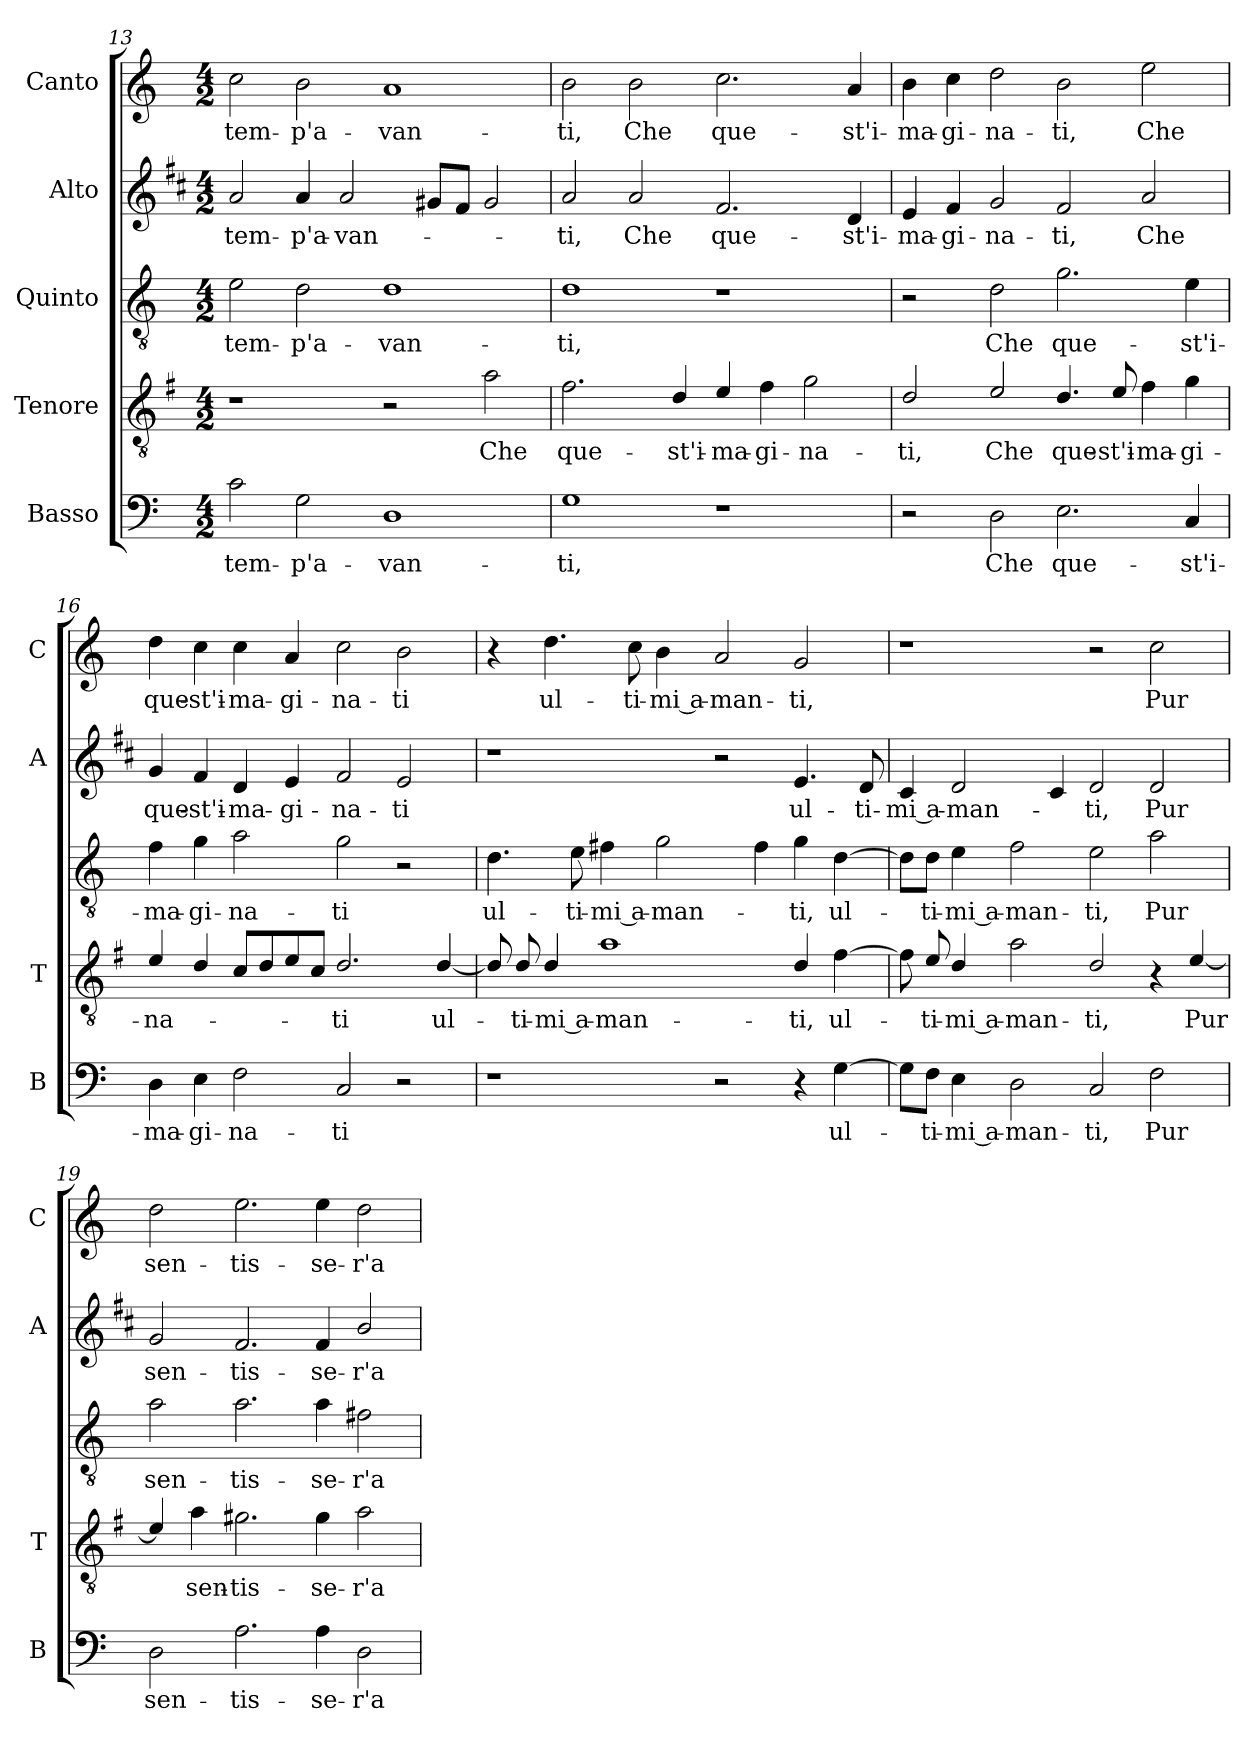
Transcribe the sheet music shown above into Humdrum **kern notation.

**kern	**text	**kern	**text	**kern	**text	**kern	**text	**kern	**text
*part5	*part5	*part4	*part4	*part3	*part3	*part2	*part2	*part1	*part1
*staff5	*staff5	*staff4	*staff4	*staff3	*staff3	*staff2	*staff2	*staff1	*staff1
*I"Basso	*	*I"Tenore	*	*I"Quinto	*	*I"Alto	*	*I"Canto	*
*I'B	*	*I'T	*	*	*	*I'A	*	*I'C	*
!!LO:LB:g=z
*clefF4	*	*clefGv2	*	*clefGv2	*	*clefG2	*	*clefG2	*
*	*	*ITrd4c7	*	*	*	*ITrd1c2	*	*	*
*k[]	*	*k[]	*	*k[]	*	*k[]	*	*k[]	*
*C:	*	*C:	*	*C:	*	*C:	*	*C:	*
*M4/2	*	*M4/2	*	*M4/2	*	*M4/2	*	*M4/2	*
=13	=13	=13	=13	=13	=13	=13	=13	=13	=13
!	!LO:LY:b	!	!	!	!LO:LY:b	!	!LO:LY:b	!	!LO:LY:b
2c\	tem-	1r	.	2e\	tem-	2g/	tem-	2cc\	tem-
!	!LO:LY:b	!	!	!	!LO:LY:b	!	!LO:LY:b	!	!LO:LY:b
2G\	-p'a-	.	.	2d\	-p'a-	4g/	-p'a-	2b\	-p'a-
!	!	!	!	!	!	!	!LO:LY:b	!	!
.	.	.	.	.	.	2g/	-van-	.	.
!	!LO:LY:b	!	!	!	!LO:LY:b	!	!	!	!LO:LY:b
1D	-van-	2r	.	1d	-van-	.	.	1a	-van-
.	.	.	.	.	.	8f#X/L	.	.	.
.	.	.	.	.	.	8e/J	.	.	.
!	!	!	!LO:LY:b	!	!	!	!	!	!
.	.	2d\	Che	.	.	2f#/	.	.	.
=14	=14	=14	=14	=14	=14	=14	=14	=14	=14
!	!LO:LY:b	!	!LO:LY:b	!	!LO:LY:b	!	!LO:LY:b	!	!LO:LY:b
1G	-ti,	2.B\	que-	1d	-ti,	2g/	-ti,	2b\	-ti,
!	!	!	!	!	!	!	!LO:LY:b	!	!LO:LY:b
.	.	.	.	.	.	2g/	Che	2b\	Che
!	!	!	!LO:LY:b	!	!	!	!	!	!
.	.	4G/	-st'i-	.	.	.	.	.	.
!	!	!	!LO:LY:b	!	!	!	!LO:LY:b	!	!LO:LY:b
1r	.	4A/	-ma-	1r	.	2.e/	que-	2.cc\	que-
!	!	!	!LO:LY:b	!	!	!	!	!	!
.	.	4B\	-gi-	.	.	.	.	.	.
!	!	!	!LO:LY:b	!	!	!	!	!	!
.	.	2c\	-na-	.	.	.	.	.	.
!	!	!	!	!	!	!	!LO:LY:b	!	!LO:LY:b
.	.	.	.	.	.	4c/	-st'i-	4a/	-st'i-
=15	=15	=15	=15	=15	=15	=15	=15	=15	=15
!	!	!	!LO:LY:b	!	!	!	!LO:LY:b	!	!LO:LY:b
2r	.	2G/	-ti,	2r	.	4d/	-ma-	4b\	-ma-
!	!	!	!	!	!	!	!LO:LY:b	!	!LO:LY:b
.	.	.	.	.	.	4e/	-gi-	4cc\	-gi-
!	!LO:LY:b	!	!LO:LY:b	!	!LO:LY:b	!	!LO:LY:b	!	!LO:LY:b
2D\	Che	2A/	Che	2d\	Che	2f/	-na-	2dd\	-na-
!	!LO:LY:b	!	!LO:LY:b	!	!LO:LY:b	!	!LO:LY:b	!	!LO:LY:b
2.E\	que-	4.G/	que-	2.g\	que-	2e/	-ti,	2b\	-ti,
!	!	!	!LO:LY:b	!	!	!	!	!	!
.	.	8A/	-st'i-	.	.	.	.	.	.
!	!	!	!LO:LY:b	!	!	!	!LO:LY:b	!	!LO:LY:b
.	.	4B\	-ma-	.	.	2g/	Che	2ee\	Che
!	!LO:LY:b	!	!LO:LY:b	!	!LO:LY:b	!	!	!	!
4C/	-st'i-	4c\	-gi-	4e\	-st'i-	.	.	.	.
=16	=16	=16	=16	=16	=16	=16	=16	=16	=16
!	!LO:LY:b	!	!LO:LY:b	!	!LO:LY:b	!	!LO:LY:b	!	!LO:LY:b
4D\	-ma-	4A/	-na-	4f\	-ma-	4f/	que-	4dd\	que-
!	!LO:LY:b	!	!	!	!LO:LY:b	!	!LO:LY:b	!	!LO:LY:b
4E\	-gi-	4G/	.	4g\	-gi-	4e/	-st'i-	4cc\	-st'i-
!	!LO:LY:b	!	!	!	!LO:LY:b	!	!LO:LY:b	!	!LO:LY:b
2F\	-na-	8F/L	.	2a\	-na-	4c/	-ma-	4cc\	-ma-
.	.	8G/	.	.	.	.	.	.	.
!	!	!	!	!	!	!	!LO:LY:b	!	!LO:LY:b
.	.	8A/	.	.	.	4d/	-gi-	4a/	-gi-
.	.	8F/J	.	.	.	.	.	.	.
!	!LO:LY:b	!	!LO:LY:b	!	!LO:LY:b	!	!LO:LY:b	!	!LO:LY:b
2C/	-ti	2.G/	-ti	2g\	-ti	2e/	-na-	2cc\	-na-
!	!	!	!	!	!	!	!LO:LY:b	!	!LO:LY:b
2r	.	.	.	2r	.	2d/	-ti	2b\	-ti
!	!	!	!LO:LY:b	!	!	!	!	!	!
.	.	[4G/	ul-	.	.	.	.	.	.
!!LO:LB:g=z
=17	=17	=17	=17	=17	=17	=17	=17	=17	=17
!	!	!	!	!	!LO:LY:b	!	!	!	!
1r	.	8G/]	.	4.d\	ul-	1r	.	4r	.
!	!	!	!LO:LY:b	!	!	!	!	!	!
.	.	8G/	-ti-	.	.	.	.	.	.
!	!	!	!LO:LY:b	!	!	!	!	!	!LO:LY:b
.	.	4G/	-mi a-	.	.	.	.	4.dd\	ul-
!	!	!	!	!	!LO:LY:b	!	!	!	!
.	.	.	.	8e\	-ti-	.	.	.	.
!	!	!	!LO:LY:b	!	!LO:LY:b	!	!	!	!
.	.	1d	-man-	4f#X\	-mi a-	.	.	.	.
!	!	!	!	!	!	!	!	!	!LO:LY:b
.	.	.	.	.	.	.	.	8cc\	-ti-
!	!	!	!	!	!LO:LY:b	!	!	!	!LO:LY:b
.	.	.	.	2g\	-man-	.	.	4b\	-mi a-
!	!	!	!	!	!	!	!	!	!LO:LY:b
2r	.	.	.	.	.	2r	.	2a/	-man-
.	.	.	.	4f#\	.	.	.	.	.
!	!	!	!LO:LY:b	!	!LO:LY:b	!	!LO:LY:b	!	!LO:LY:b
4r	.	4G/	-ti,	4g\	-ti,	4.d/	ul-	2g/	-ti,
!	!LO:LY:b	!	!LO:LY:b	!	!LO:LY:b	!	!	!	!
[4G\	ul-	[4B\	ul-	[4d\	ul-	.	.	.	.
!	!	!	!	!	!	!	!LO:LY:b	!	!
.	.	.	.	.	.	8c/	-ti-	.	.
=18	=18	=18	=18	=18	=18	=18	=18	=18	=18
!	!	!	!	!	!	!	!LO:LY:b	!	!
8G\L]	.	8B\]	.	8d\L]	.	4B/	-mi a-	1r	.
!	!LO:LY:b	!	!LO:LY:b	!	!LO:LY:b	!	!	!	!
8F\J	-ti-	8A/	-ti-	8d\J	-ti-	.	.	.	.
!	!LO:LY:b	!	!LO:LY:b	!	!LO:LY:b	!	!LO:LY:b	!	!
4E\	-mi a-	4G/	-mi a-	4e\	-mi a-	2c/	-man-	.	.
!	!LO:LY:b	!	!LO:LY:b	!	!LO:LY:b	!	!	!	!
2D\	-man-	2d\	-man-	2f\	-man-	.	.	.	.
.	.	.	.	.	.	4B/	.	.	.
!	!LO:LY:b	!	!LO:LY:b	!	!LO:LY:b	!	!LO:LY:b	!	!
2C/	-ti,	2G/	-ti,	2e\	-ti,	2c/	-ti,	2r	.
!	!LO:LY:b	!	!	!	!LO:LY:b	!	!LO:LY:b	!	!LO:LY:b
2F\	Pur	4r	.	2a\	Pur	2c/	Pur	2cc\	Pur
!	!	!	!LO:LY:b	!	!	!	!	!	!
.	.	[4A/	Pur	.	.	.	.	.	.
=19	=19	=19	=19	=19	=19	=19	=19	=19	=19
!	!LO:LY:b	!	!	!	!LO:LY:b	!	!LO:LY:b	!	!LO:LY:b
2D\	sen-	4A/]	.	2a\	sen-	2f/	sen-	2dd\	sen-
!	!	!	!LO:LY:b	!	!	!	!	!	!
.	.	4d\	sen-	.	.	.	.	.	.
!	!LO:LY:b	!	!LO:LY:b	!	!LO:LY:b	!	!LO:LY:b	!	!LO:LY:b
2.A\	-tis-	2.c#X\	-tis-	2.a\	-tis-	2.e/	-tis-	2.ee\	-tis-
!	!LO:LY:b	!	!LO:LY:b	!	!LO:LY:b	!	!LO:LY:b	!	!LO:LY:b
4A\	-se-	4c#\	-se-	4a\	-se-	4e/	-se-	4ee\	-se-
!	!LO:LY:b	!	!LO:LY:b	!	!LO:LY:b	!	!LO:LY:b	!	!LO:LY:b
2D\	-r'a-	2d\	-r'a-	2f#X\	-r'a-	2a/	-r'a-	2dd\	-r'a-
=	=	=	=	=	=	=	=	=	=
*-	*-	*-	*-	*-	*-	*-	*-	*-	*-
